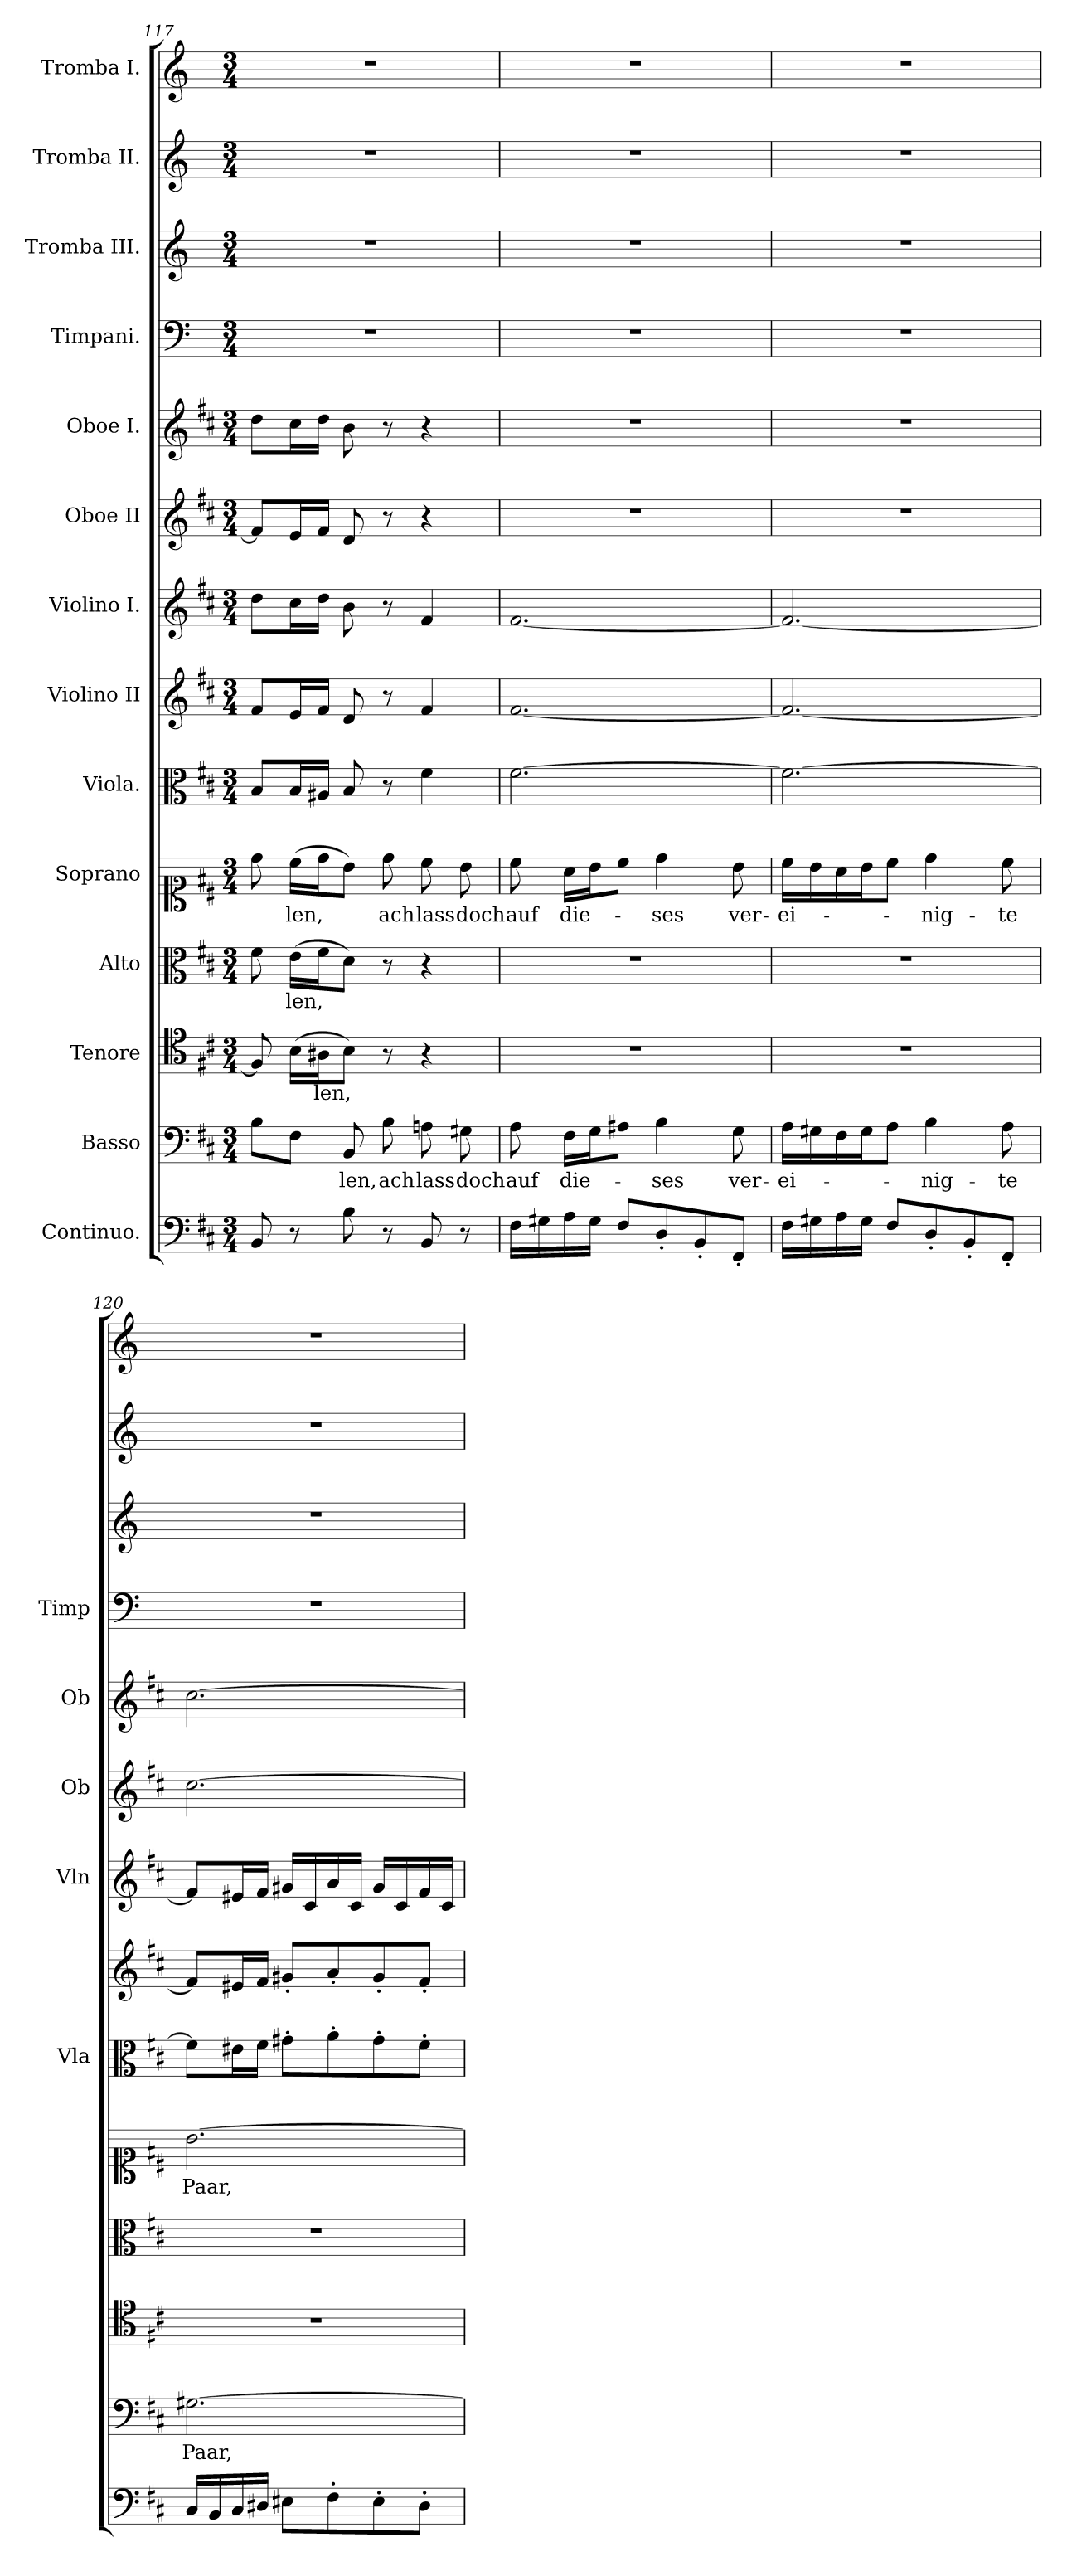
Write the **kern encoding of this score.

**kern	**kern	**text	**kern	**text	**kern	**text	**kern	**text	**kern	**kern	**kern	**kern	**kern	**kern	**kern	**kern	**kern
*part14	*part13	*part13	*part12	*part12	*part11	*part11	*part10	*part10	*part9	*part8	*part7	*part6	*part5	*part4	*part3	*part2	*part1
*staff14	*staff13	*staff13	*staff12	*staff12	*staff11	*staff11	*staff10	*staff10	*staff9	*staff8	*staff7	*staff6	*staff5	*staff4	*staff3	*staff2	*staff1
*I"Continuo.	*I"Basso	*	*I"Tenore	*	*I"Alto	*	*I"Soprano	*	*I"Viola.	*I"Violino II	*I"Violino I.	*I"Oboe II	*I"Oboe I.	*I"Timpani.	*I"Tromba III.	*I"Tromba II.	*I"Tromba I.
*	*	*	*	*	*	*	*	*	*I'Vla	*	*I'Vln	*I'Ob	*I'Ob	*I'Timp	*	*	*
*clefF4	*clefF4	*	*clefC4	*	*clefC3	*	*clefC1	*	*clefC3	*clefG2	*clefG2	*clefG2	*clefG2	*clefF4	*clefG2	*clefG2	*clefG2
*	*	*	*	*	*	*	*	*	*	*	*	*	*	*ITrd-1c-2	*ITrd-1c-2	*ITrd-1c-2	*ITrd-1c-2
*k[f#c#]	*k[f#c#]	*	*k[f#c#]	*	*k[f#c#]	*	*k[f#c#]	*	*k[f#c#]	*k[f#c#]	*k[f#c#]	*k[f#c#]	*k[f#c#]	*k[f#c#]	*k[f#c#]	*k[f#c#]	*k[f#c#]
*M3/4	*M3/4	*	*M3/4	*	*M3/4	*	*M3/4	*	*M3/4	*M3/4	*M3/4	*M3/4	*M3/4	*M3/4	*M3/4	*M3/4	*M3/4
=117	=117	=117	=117	=117	=117	=117	=117	=117	=117	=117	=117	=117	=117	=117	=117	=117	=117
8BB/	8B\L	.	8F#/]	.	8f#\	.	8dd\	.	8B/L	8f#/L	8dd\L	8f#/L]	8dd\L	2.r	2.r	2.r	2.r
!	!	!	!	!	!	!LO:LY:b	!	!LO:LY:b	!	!	!	!	!	!	!	!	!
8r	8F#\J	.	(<16B\LL	.	(<16e\LL	len,	(>16cc#\LL	len,	16B/L	16e/L	16cc#\L	16e/L	16cc#\L	.	.	.	.
!	!	!	!	!LO:LY:b	!	!	!	!	!	!	!	!	!	!	!	!	!
.	.	.	16A#X\J	len,	16f#\J	.	16dd\J	.	16A#X/JJ	16f#/JJ	16dd\JJ	16f#/JJ	16dd\JJ	.	.	.	.
!	!	!LO:LY:b	!	!	!	!	!	!	!	!	!	!	!	!	!	!	!
8B\	8BB/	len,	8B\J)	.	8d\J)	.	8b\J)	.	8B/	8d/	8b\	8d/	8b\	.	.	.	.
!	!	!LO:LY:b	!	!	!	!	!	!LO:LY:b	!	!	!	!	!	!	!	!	!
8r	8B\	ach	8r	.	8r	.	8dd\	ach	8r	8r	8r	8r	8r	.	.	.	.
!	!	!LO:LY:b	!	!	!	!	!	!LO:LY:b	!	!	!	!	!	!	!	!	!
8BB/	8An\	lass	4r	.	4r	.	8cc#\	lass	4f#\	4f#/	4f#/	4r	4r	.	.	.	.
!	!	!LO:LY:b	!	!	!	!	!	!LO:LY:b	!	!	!	!	!	!	!	!	!
8r	8G#X\	doch	.	.	.	.	8b\	doch	.	.	.	.	.	.	.	.	.
=118	=118	=118	=118	=118	=118	=118	=118	=118	=118	=118	=118	=118	=118	=118	=118	=118	=118
!	!	!LO:LY:b	!	!	!	!	!	!LO:LY:b	!	!	!	!	!	!	!	!	!
16F#\LL	8A\	auf	2.r	.	2.r	.	8cc#\	auf	[2.f#\	[2.f#/	[2.f#/	2.r	2.r	2.r	2.r	2.r	2.r
16G#X\	.	.	.	.	.	.	.	.	.	.	.	.	.	.	.	.	.
!	!	!LO:LY:b	!	!	!	!	!	!LO:LY:b	!	!	!	!	!	!	!	!	!
16A\	16F#\LL	die-	.	.	.	.	16a\LL	die-	.	.	.	.	.	.	.	.	.
16G#\JJ	16G\J	.	.	.	.	.	16b\J	.	.	.	.	.	.	.	.	.	.
8F#/L	8A#X\J	.	.	.	.	.	8cc#\J	.	.	.	.	.	.	.	.	.	.
!	!	!LO:LY:b	!	!	!	!	!	!LO:LY:b	!	!	!	!	!	!	!	!	!
8D'/	4B\	-ses	.	.	.	.	4dd\	-ses	.	.	.	.	.	.	.	.	.
8BB'/	.	.	.	.	.	.	.	.	.	.	.	.	.	.	.	.	.
!	!	!LO:LY:b	!	!	!	!	!	!LO:LY:b	!	!	!	!	!	!	!	!	!
8FF#'/J	8G\	ver-	.	.	.	.	8b\	ver-	.	.	.	.	.	.	.	.	.
=119	=119	=119	=119	=119	=119	=119	=119	=119	=119	=119	=119	=119	=119	=119	=119	=119	=119
!	!	!LO:LY:b	!	!	!	!	!	!LO:LY:b	!	!	!	!	!	!	!	!	!
16F#\LL	16A\LL	-ei-	2.r	.	2.r	.	16cc#\LL	-ei-	2.f#\_	2.f#/_	2.f#/_	2.r	2.r	2.r	2.r	2.r	2.r
16G#X\	16G#X\	.	.	.	.	.	16b\	.	.	.	.	.	.	.	.	.	.
16A\	16F#\	.	.	.	.	.	16a\	.	.	.	.	.	.	.	.	.	.
16G#\JJ	16G#\J	.	.	.	.	.	16b\J	.	.	.	.	.	.	.	.	.	.
8F#/L	8A\J	.	.	.	.	.	8cc#\J	.	.	.	.	.	.	.	.	.	.
!	!	!LO:LY:b	!	!	!	!	!	!LO:LY:b	!	!	!	!	!	!	!	!	!
8D'/	4B\	-nig-	.	.	.	.	4dd\	-nig-	.	.	.	.	.	.	.	.	.
8BB'/	.	.	.	.	.	.	.	.	.	.	.	.	.	.	.	.	.
!	!	!LO:LY:b	!	!	!	!	!	!LO:LY:b	!	!	!	!	!	!	!	!	!
8FF#'/J	8A\	-te	.	.	.	.	8cc#\	-te	.	.	.	.	.	.	.	.	.
=120	=120	=120	=120	=120	=120	=120	=120	=120	=120	=120	=120	=120	=120	=120	=120	=120	=120
!	!	!LO:LY:b	!	!	!	!	!	!LO:LY:b	!	!	!	!	!	!	!	!	!
16C#/LL	[2.G#X\	Paar,	2.r	.	2.r	.	[2.b\	Paar,	8f#\L]	8f#/L]	8f#/L]	[2.cc#\	[2.cc#\	2.r	2.r	2.r	2.r
16BB/	.	.	.	.	.	.	.	.	.	.	.	.	.	.	.	.	.
16C#/	.	.	.	.	.	.	.	.	16e#X\L	16e#X/L	16e#X/L	.	.	.	.	.	.
16D#X/JJ	.	.	.	.	.	.	.	.	16f#\JJ	16f#/JJ	16f#/JJ	.	.	.	.	.	.
8E#X\L	.	.	.	.	.	.	.	.	8g#X'\L	8g#X'/L	16g#X/LL	.	.	.	.	.	.
.	.	.	.	.	.	.	.	.	.	.	16c#/	.	.	.	.	.	.
8F#'\	.	.	.	.	.	.	.	.	8a'\	8a'/	16a/	.	.	.	.	.	.
.	.	.	.	.	.	.	.	.	.	.	16c#/JJ	.	.	.	.	.	.
8E#'\	.	.	.	.	.	.	.	.	8g#'\	8g#'/	16g#/LL	.	.	.	.	.	.
.	.	.	.	.	.	.	.	.	.	.	16c#/	.	.	.	.	.	.
8D#'\J	.	.	.	.	.	.	.	.	8f#'\J	8f#'/J	16f#/	.	.	.	.	.	.
.	.	.	.	.	.	.	.	.	.	.	16c#/JJ	.	.	.	.	.	.
=	=	=	=	=	=	=	=	=	=	=	=	=	=	=	=	=	=
*-	*-	*-	*-	*-	*-	*-	*-	*-	*-	*-	*-	*-	*-	*-	*-	*-	*-
